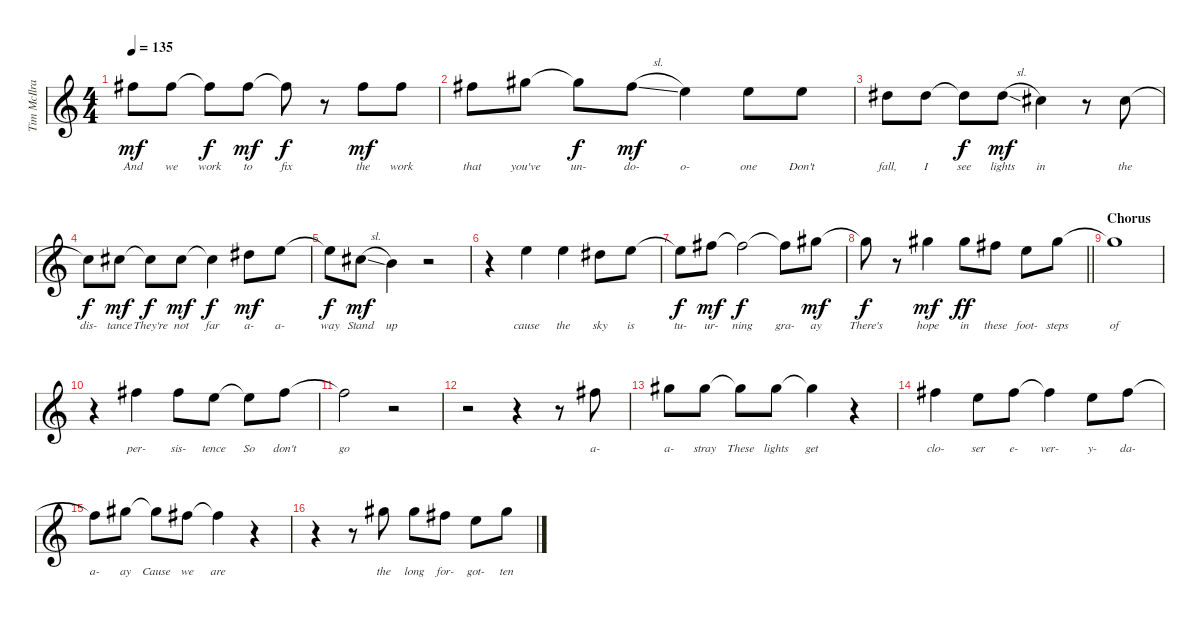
\track ("Tim McIlrath - Vocals" "Tim McIlra") {instrument distortionguitar}
\staff {score}
\tuning (E4 B3 G3 D3 A2 E2) {hide}
\ts (4 4)
\tempo 135
\clef g2
\ks c
7.2.8{lyrics (0 "And") lyrics (1 "") lyrics (2 "") lyrics (3 "") lyrics (4 "") dy mf} 7.2.8{lyrics (0 "we") lyrics (1 "") lyrics (2 "") lyrics (3 "") lyrics (4 "")} 7.2{t}.8{lyrics (0 "work") lyrics (1 "") lyrics (2 "") lyrics (3 "") lyrics (4 "") dy f} 7.2.8{lyrics (0 "to") lyrics (1 "") lyrics (2 "") lyrics (3 "") lyrics (4 "") dy mf} 7.2{t}.8{lyrics (0 "fix") lyrics (1 "") lyrics (2 "") lyrics (3 "") lyrics (4 "") dy f} r.8 7.2.8{lyrics (0 "the") lyrics (1 "") lyrics (2 "") lyrics (3 "") lyrics (4 "") dy mf} 7.2.8{lyrics (0 "work") lyrics (1 "") lyrics (2 "") lyrics (3 "") lyrics (4 "")} |
7.2.8{lyrics (0 "that") lyrics (1 "") lyrics (2 "") lyrics (3 "") lyrics (4 "")} 9.2.8{lyrics (0 "you've") lyrics (1 "") lyrics (2 "") lyrics (3 "") lyrics (4 "")} 9.2{t}.8{lyrics (0 "un-") lyrics (1 "") lyrics (2 "") lyrics (3 "") lyrics (4 "") dy f} 7.2{sl}.8{lyrics (0 "do-") lyrics (1 "") lyrics (2 "") lyrics (3 "") lyrics (4 "") dy mf} 5.2.4{lyrics (0 "o-") lyrics (1 "") lyrics (2 "") lyrics (3 "") lyrics (4 "")} 5.2.8{lyrics (0 "one") lyrics (1 "") lyrics (2 "") lyrics (3 "") lyrics (4 "")} 5.2.8{lyrics (0 "Don't") lyrics (1 "") lyrics (2 "") lyrics (3 "") lyrics (4 "")} |
4.2.8{lyrics (0 "fall,") lyrics (1 "") lyrics (2 "") lyrics (3 "") lyrics (4 "")} 4.2.8{lyrics (0 "I") lyrics (1 "") lyrics (2 "") lyrics (3 "") lyrics (4 "")} 4.2{t}.8{lyrics (0 "see") lyrics (1 "") lyrics (2 "") lyrics (3 "") lyrics (4 "") dy f} 4.2{sl}.8{lyrics (0 "lights") lyrics (1 "") lyrics (2 "") lyrics (3 "") lyrics (4 "") dy mf} 2.2.4{lyrics (0 "in") lyrics (1 "") lyrics (2 "") lyrics (3 "") lyrics (4 "")} r.8 2.2.8{lyrics (0 "the") lyrics (1 "") lyrics (2 "") lyrics (3 "") lyrics (4 "")} |
2.2{t}.8{lyrics (0 "dis-") lyrics (1 "") lyrics (2 "") lyrics (3 "") lyrics (4 "") dy f} 2.2.8{lyrics (0 "tance") lyrics (1 "") lyrics (2 "") lyrics (3 "") lyrics (4 "") dy mf} 2.2{t}.8{lyrics (0 "They're") lyrics (1 "") lyrics (2 "") lyrics (3 "") lyrics (4 "") dy f} 2.2.8{lyrics (0 "not") lyrics (1 "") lyrics (2 "") lyrics (3 "") lyrics (4 "") dy mf} 2.2{t}.4{lyrics (0 "far") lyrics (1 "") lyrics (2 "") lyrics (3 "") lyrics (4 "") dy f} 4.2.8{lyrics (0 "a-") lyrics (1 "") lyrics (2 "") lyrics (3 "") lyrics (4 "") dy mf} 5.2.8{lyrics (0 "a-") lyrics (1 "") lyrics (2 "") lyrics (3 "") lyrics (4 "")} |
5.2{t}.8{lyrics (0 "way") lyrics (1 "") lyrics (2 "") lyrics (3 "") lyrics (4 "") dy f} 2.2{sl}.8{lyrics (0 "Stand") lyrics (1 "") lyrics (2 "") lyrics (3 "") lyrics (4 "") dy mf} 0.2.4{lyrics (0 "up") lyrics (1 "") lyrics (2 "") lyrics (3 "") lyrics (4 "")} r.2 |
r.4 5.2.4{lyrics (0 "cause") lyrics (1 "") lyrics (2 "") lyrics (3 "") lyrics (4 "")} 5.2.4{lyrics (0 "the") lyrics (1 "") lyrics (2 "") lyrics (3 "") lyrics (4 "")} 4.2.8{lyrics (0 "sky") lyrics (1 "") lyrics (2 "") lyrics (3 "") lyrics (4 "")} 5.2.8{lyrics (0 "is") lyrics (1 "") lyrics (2 "") lyrics (3 "") lyrics (4 "")} |
5.2{t}.8{lyrics (0 "tu-") lyrics (1 "") lyrics (2 "") lyrics (3 "") lyrics (4 "") dy f} 7.2.8{lyrics (0 "ur-") lyrics (1 "") lyrics (2 "") lyrics (3 "") lyrics (4 "") dy mf} 7.2{t}.2{lyrics (0 "ning") lyrics (1 "") lyrics (2 "") lyrics (3 "") lyrics (4 "") dy f} 7.2{t}.8{lyrics (0 "gra-") lyrics (1 "") lyrics (2 "") lyrics (3 "") lyrics (4 "")} 9.2.8{lyrics (0 "ay") lyrics (1 "") lyrics (2 "") lyrics (3 "") lyrics (4 "") dy mf} |
\barLineRight lightlight
9.2{t}.8{lyrics (0 "There's") lyrics (1 "") lyrics (2 "") lyrics (3 "") lyrics (4 "") dy f} r.8 9.2.4{lyrics (0 "hope") lyrics (1 "") lyrics (2 "") lyrics (3 "") lyrics (4 "") dy mf} 9.2.8{lyrics (0 "in") lyrics (1 "") lyrics (2 "") lyrics (3 "") lyrics (4 "") dy ff} 7.2.8{lyrics (0 "these") lyrics (1 "") lyrics (2 "") lyrics (3 "") lyrics (4 "")} 5.2.8{lyrics (0 "foot-") lyrics (1 "") lyrics (2 "") lyrics (3 "") lyrics (4 "")} 9.2.8{lyrics (0 "steps") lyrics (1 "") lyrics (2 "") lyrics (3 "") lyrics (4 "")} |
\section ("" "Chorus")
9.2{t}.1{lyrics (0 "of") lyrics (1 "") lyrics (2 "") lyrics (3 "") lyrics (4 "")} |
r.4 7.2.4{lyrics (0 "per-") lyrics (1 "") lyrics (2 "") lyrics (3 "") lyrics (4 "")} 7.2.8{lyrics (0 "sis-") lyrics (1 "") lyrics (2 "") lyrics (3 "") lyrics (4 "")} 5.2.8{lyrics (0 "tence") lyrics (1 "") lyrics (2 "") lyrics (3 "") lyrics (4 "")} 5.2{t}.8{lyrics (0 "So") lyrics (1 "") lyrics (2 "") lyrics (3 "") lyrics (4 "")} 7.2.8{lyrics (0 "don't") lyrics (1 "") lyrics (2 "") lyrics (3 "") lyrics (4 "")} |
7.2{t}.2{lyrics (0 "go") lyrics (1 "") lyrics (2 "") lyrics (3 "") lyrics (4 "")} r.2 |
r.2 r.4 r.8 7.2.8{lyrics (0 "a-") lyrics (1 "") lyrics (2 "") lyrics (3 "") lyrics (4 "")} |
9.2.8{lyrics (0 "a-") lyrics (1 "") lyrics (2 "") lyrics (3 "") lyrics (4 "")} 9.2.8{lyrics (0 "stray") lyrics (1 "") lyrics (2 "") lyrics (3 "") lyrics (4 "")} 9.2{t}.8{lyrics (0 "These") lyrics (1 "") lyrics (2 "") lyrics (3 "") lyrics (4 "")} 9.2.8{lyrics (0 "lights") lyrics (1 "") lyrics (2 "") lyrics (3 "") lyrics (4 "")} 9.2{t}.4{lyrics (0 "get") lyrics (1 "") lyrics (2 "") lyrics (3 "") lyrics (4 "")} r.4 |
7.2.4{lyrics (0 "clo-") lyrics (1 "") lyrics (2 "") lyrics (3 "") lyrics (4 "")} 5.2.8{lyrics (0 "ser") lyrics (1 "") lyrics (2 "") lyrics (3 "") lyrics (4 "")} 7.2.8{lyrics (0 "e-") lyrics (1 "") lyrics (2 "") lyrics (3 "") lyrics (4 "")} 7.2{t}.4{lyrics (0 "ver-") lyrics (1 "") lyrics (2 "") lyrics (3 "") lyrics (4 "")} 5.2.8{lyrics (0 "y-") lyrics (1 "") lyrics (2 "") lyrics (3 "") lyrics (4 "")} 7.2.8{lyrics (0 "da-") lyrics (1 "") lyrics (2 "") lyrics (3 "") lyrics (4 "")} |
7.2{t}.8{lyrics (0 "a-") lyrics (1 "") lyrics (2 "") lyrics (3 "") lyrics (4 "")} 9.2.8{lyrics (0 "ay") lyrics (1 "") lyrics (2 "") lyrics (3 "") lyrics (4 "")} 9.2{t}.8{lyrics (0 "Cause") lyrics (1 "") lyrics (2 "") lyrics (3 "") lyrics (4 "")} 7.2.8{lyrics (0 "we") lyrics (1 "") lyrics (2 "") lyrics (3 "") lyrics (4 "")} 7.2{t}.4{lyrics (0 "are") lyrics (1 "") lyrics (2 "") lyrics (3 "") lyrics (4 "")} r.4 |
r.4 r.8 9.2.8{lyrics (0 "the") lyrics (1 "") lyrics (2 "") lyrics (3 "") lyrics (4 "")} 9.2.8{lyrics (0 "long") lyrics (1 "") lyrics (2 "") lyrics (3 "") lyrics (4 "")} 7.2.8{lyrics (0 "for-") lyrics (1 "") lyrics (2 "") lyrics (3 "") lyrics (4 "")} 5.2.8{lyrics (0 "got-") lyrics (1 "") lyrics (2 "") lyrics (3 "") lyrics (4 "")} 9.2.8{lyrics (0 "ten") lyrics (1 "") lyrics (2 "") lyrics (3 "") lyrics (4 "")}
